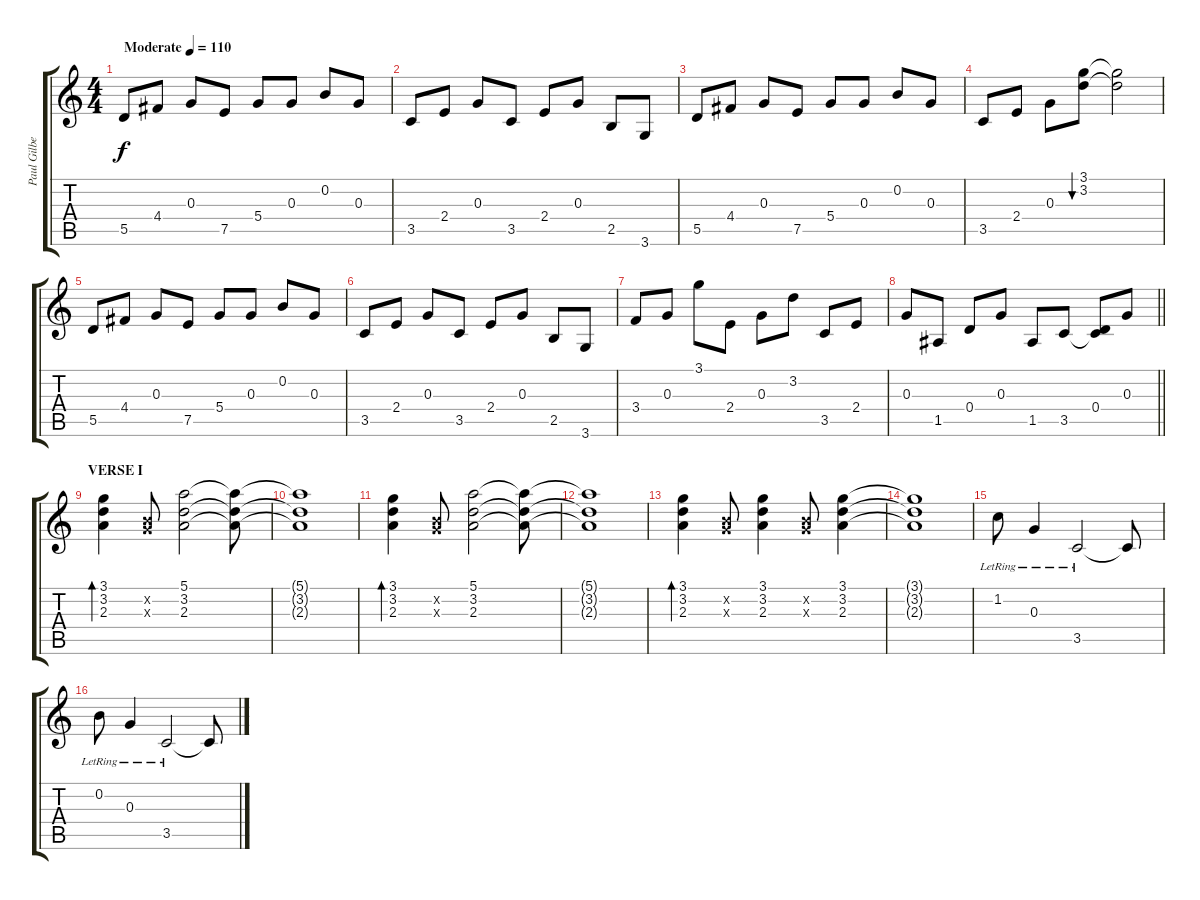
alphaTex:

\track ("Paul Gilbert" "Paul Gilbe") {instrument acousticguitarsteel}
\staff {score tabs}
\tuning (E4 B3 G3 D3 A2 E2) {hide}
\ts (4 4)
\tempo (110 "Moderate")
\clef g2
\ks c
5.5.8{dy f instrument acousticguitarsteel} 4.4.8 0.3.8 7.5.8 5.4.8 0.3.8 0.2.8 0.3.8 |
3.5.8 2.4.8 0.3.8 3.5.8 2.4.8 0.3.8 2.5.8 3.6.8 |
5.5.8 4.4.8 0.3.8 7.5.8 5.4.8 0.3.8 0.2.8 0.3.8 |
3.5.8 2.4.8 0.3.8 (3.1 3.2).8{bu 240} (3.1{t} 3.2{t}).2 |
5.5.8 4.4.8 0.3.8 7.5.8 5.4.8 0.3.8 0.2.8 0.3.8 |
3.5.8 2.4.8 0.3.8 3.5.8 2.4.8 0.3.8 2.5.8 3.6.8 |
3.4.8 0.3.8 3.1.8 2.4.8 0.3.8 3.2.8 3.5.8 2.4.8 |
\barLineRight lightlight
0.3.8 1.5.8 0.4.8 0.3.8 1.5.8 3.5.8 (0.4 3.5{t}).8 0.3.8 |
\section ("" "VERSE I")
(3.1 3.2 2.3).4{bd 120} (0.2{x} 0.3{x}).8 (5.1 3.2 2.3).2 (5.1{t} 3.2{t} 2.3{t}).8 |
(5.1{t} 3.2{t} 2.3{t}).1 |
(3.1 3.2 2.3).4{bd 120} (0.2{x} 0.3{x}).8 (5.1 3.2 2.3).2 (5.1{t} 3.2{t} 2.3{t}).8 |
(5.1{t} 3.2{t} 2.3{t}).1 |
(3.1 3.2 2.3).4{bd 120} (0.2{x} 0.3{x}).8 (3.1 3.2 2.3).4 (0.2{x} 0.3{x}).8 (3.1 3.2 2.3).4 |
(3.1{t} 3.2{t} 2.3{t}).1 |
1.2{lr}.8 0.3{lr}.4 3.5{lr}.2 3.5{t}.8 |
0.2{lr}.8 0.3{lr}.4 3.5{lr}.2 3.5{t}.8
